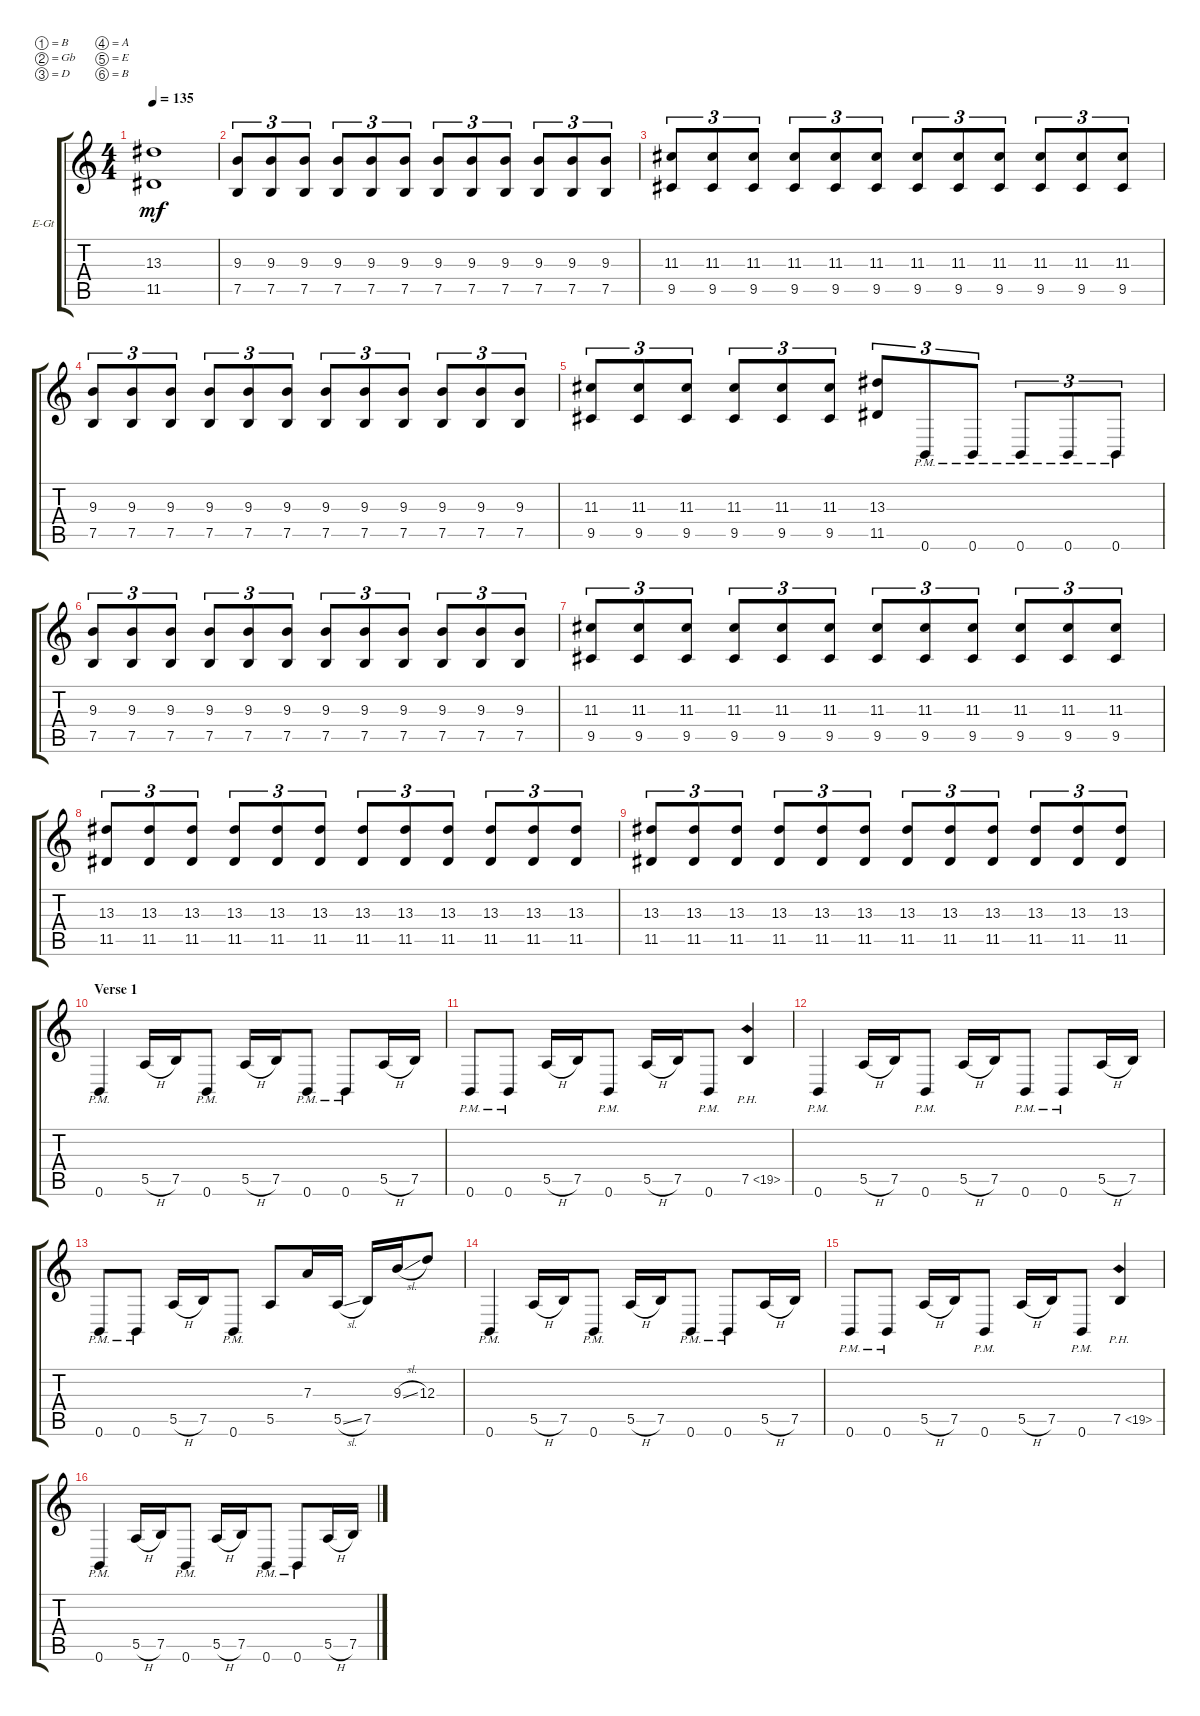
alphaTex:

\bracketExtendMode groupsimilarinstruments
\firstSystemTrackNameOrientation horizontal
\otherSystemsTrackNameOrientation horizontal
\track ("Electric Guitar 2" "E-Gt") {multiBarRest instrument distortionguitar}
\staff {score tabs}
\tuning (B3 Gb3 D3 A2 E2 B1)
\ts (4 4)
\tempo 135
\clef g2
\ks c
(11.5 13.3).1{dy mf} |
(7.5 9.3).8{tu (3 2)} (9.3 7.5).8{tu (3 2)} (9.3 7.5).8{tu (3 2)} (7.5 9.3).8{tu (3 2)} (9.3 7.5).8{tu (3 2)} (9.3 7.5).8{tu (3 2)} (7.5 9.3).8{tu (3 2)} (9.3 7.5).8{tu (3 2)} (9.3 7.5).8{tu (3 2)} (7.5 9.3).8{tu (3 2)} (9.3 7.5).8{tu (3 2)} (9.3 7.5).8{tu (3 2)} |
(11.3 9.5).8{tu (3 2)} (11.3 9.5).8{tu (3 2)} (11.3 9.5).8{tu (3 2)} (11.3 9.5).8{tu (3 2)} (11.3 9.5).8{tu (3 2)} (11.3 9.5).8{tu (3 2)} (11.3 9.5).8{tu (3 2)} (11.3 9.5).8{tu (3 2)} (11.3 9.5).8{tu (3 2)} (11.3 9.5).8{tu (3 2)} (11.3 9.5).8{tu (3 2)} (11.3 9.5).8{tu (3 2)} |
(7.5 9.3).8{tu (3 2)} (9.3 7.5).8{tu (3 2)} (9.3 7.5).8{tu (3 2)} (7.5 9.3).8{tu (3 2)} (9.3 7.5).8{tu (3 2)} (9.3 7.5).8{tu (3 2)} (7.5 9.3).8{tu (3 2)} (9.3 7.5).8{tu (3 2)} (9.3 7.5).8{tu (3 2)} (7.5 9.3).8{tu (3 2)} (9.3 7.5).8{tu (3 2)} (9.3 7.5).8{tu (3 2)} |
(11.3 9.5).8{tu (3 2)} (11.3 9.5).8{tu (3 2)} (11.3 9.5).8{tu (3 2)} (11.3 9.5).8{tu (3 2)} (11.3 9.5).8{tu (3 2)} (11.3 9.5).8{tu (3 2)} (13.3 11.5).8{tu (3 2)} 0.6{pm}.8{tu (3 2)} 0.6{pm}.8{tu (3 2)} 0.6{pm}.8{tu (3 2)} 0.6{pm}.8{tu (3 2)} 0.6{pm}.8{tu (3 2)} |
(7.5 9.3).8{tu (3 2)} (9.3 7.5).8{tu (3 2)} (9.3 7.5).8{tu (3 2)} (7.5 9.3).8{tu (3 2)} (9.3 7.5).8{tu (3 2)} (9.3 7.5).8{tu (3 2)} (7.5 9.3).8{tu (3 2)} (9.3 7.5).8{tu (3 2)} (9.3 7.5).8{tu (3 2)} (7.5 9.3).8{tu (3 2)} (9.3 7.5).8{tu (3 2)} (9.3 7.5).8{tu (3 2)} |
(11.3 9.5).8{tu (3 2)} (11.3 9.5).8{tu (3 2)} (11.3 9.5).8{tu (3 2)} (11.3 9.5).8{tu (3 2)} (11.3 9.5).8{tu (3 2)} (11.3 9.5).8{tu (3 2)} (11.3 9.5).8{tu (3 2)} (11.3 9.5).8{tu (3 2)} (11.3 9.5).8{tu (3 2)} (11.3 9.5).8{tu (3 2)} (11.3 9.5).8{tu (3 2)} (11.3 9.5).8{tu (3 2)} |
(13.3 11.5).8{tu (3 2)} (13.3 11.5).8{tu (3 2)} (13.3 11.5).8{tu (3 2)} (13.3 11.5).8{tu (3 2)} (13.3 11.5).8{tu (3 2)} (13.3 11.5).8{tu (3 2)} (13.3 11.5).8{tu (3 2)} (13.3 11.5).8{tu (3 2)} (13.3 11.5).8{tu (3 2)} (13.3 11.5).8{tu (3 2)} (13.3 11.5).8{tu (3 2)} (13.3 11.5).8{tu (3 2)} |
(13.3 11.5).8{tu (3 2)} (13.3 11.5).8{tu (3 2)} (13.3 11.5).8{tu (3 2)} (13.3 11.5).8{tu (3 2)} (13.3 11.5).8{tu (3 2)} (13.3 11.5).8{tu (3 2)} (13.3 11.5).8{tu (3 2)} (13.3 11.5).8{tu (3 2)} (13.3 11.5).8{tu (3 2)} (13.3 11.5).8{tu (3 2)} (13.3 11.5).8{tu (3 2)} (13.3 11.5).8{tu (3 2)} |
\section ("" "Verse 1")
0.6{pm}.4 5.5{h}.16 7.5.16 0.6{pm}.8 5.5{h}.16 7.5.16 0.6{pm}.8 0.6{pm}.8 5.5{h}.16 7.5.16 |
0.6{pm}.8 0.6{pm}.8 5.5{h}.16 7.5.16 0.6{pm}.8 5.5{h}.16 7.5.16 0.6{pm}.8 7.5{ph 12}.4 |
0.6{pm}.4 5.5{h}.16 7.5.16 0.6{pm}.8 5.5{h}.16 7.5.16 0.6{pm}.8 0.6{pm}.8 5.5{h}.16 7.5.16 |
0.6{pm}.8 0.6{pm}.8 5.5{h}.16 7.5.16 0.6{pm}.8 5.5.8 7.3.16 5.5{sl}.16 7.5.16 9.3{sl}.16 12.3.8 |
0.6{pm}.4 5.5{h}.16 7.5.16 0.6{pm}.8 5.5{h}.16 7.5.16 0.6{pm}.8 0.6{pm}.8 5.5{h}.16 7.5.16 |
0.6{pm}.8 0.6{pm}.8 5.5{h}.16 7.5.16 0.6{pm}.8 5.5{h}.16 7.5.16 0.6{pm}.8 7.5{ph 12}.4 |
0.6{pm}.4 5.5{h}.16 7.5.16 0.6{pm}.8 5.5{h}.16 7.5.16 0.6{pm}.8 0.6{pm}.8 5.5{h}.16 7.5.16
